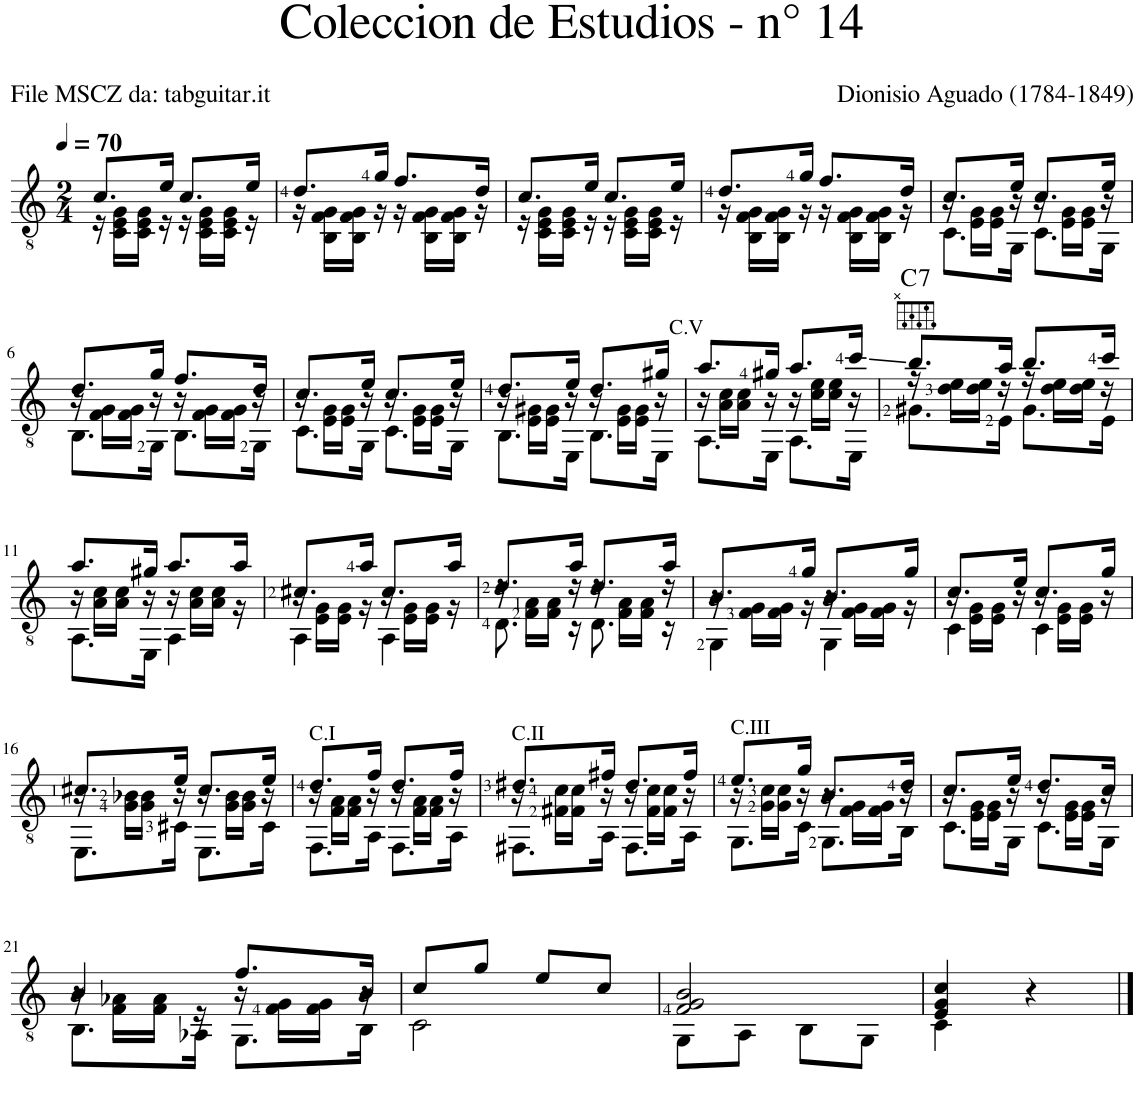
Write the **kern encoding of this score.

**kern	**harte
*part1	*part1
*staff1	*
*I"Guitar	*
*I'Guit.	*
*clefGv2	*
*k[]	*
*M2/4	*
*MM70	*
=1	=1
*^	*
8.c/L	16r	.
.	16C\ 16E\ 16G\LL	.
.	16C\ 16E\ 16G\JJ	.
16e/Jk	16r	.
8.c/L	16r	.
.	16C\ 16E\ 16G\LL	.
.	16C\ 16E\ 16G\JJ	.
16e/Jk	16r	.
=2	=2	=2
8.d/L	16r	.
.	16BB\ 16F\ 16G\LL	.
.	16BB\ 16F\ 16G\JJ	.
16g/Jk	16r	.
8.f/L	16r	.
.	16BB\ 16F\ 16G\LL	.
.	16BB\ 16F\ 16G\JJ	.
16d/Jk	16r	.
=3	=3	=3
8.c/L	16r	.
.	16C\ 16E\ 16G\LL	.
.	16C\ 16E\ 16G\JJ	.
16e/Jk	16r	.
8.c/L	16r	.
.	16C\ 16E\ 16G\LL	.
.	16C\ 16E\ 16G\JJ	.
16e/Jk	16r	.
=4	=4	=4
8.d/L	16r	.
.	16BB\ 16F\ 16G\LL	.
.	16BB\ 16F\ 16G\JJ	.
16g/Jk	16r	.
8.f/L	16r	.
.	16BB\ 16F\ 16G\LL	.
.	16BB\ 16F\ 16G\JJ	.
16d/Jk	16r	.
=5	=5	=5
*	*^	*
8.c/L	16r	8.C\L	.
.	16E\ 16G\LL	.	.
.	16E\ 16G\JJ	.	.
16e/Jk	16r	16GG\Jk	.
8.c/L	16r	8.C\L	.
.	16E\ 16G\LL	.	.
.	16E\ 16G\JJ	.	.
16e/Jk	16r	16GG\Jk	.
!!LO:LB:g=z	!!	!!
=6	=6	=6	=6
8.d/L	16r	8.BB\L	.
.	16F\ 16G\LL	.	.
.	16F\ 16G\JJ	.	.
16g/Jk	16r	16GG\Jk	.
8.f/L	16r	8.BB\L	.
.	16F\ 16G\LL	.	.
.	16F\ 16G\JJ	.	.
16d/Jk	16r	16GG\Jk	.
=7	=7	=7	=7
8.c/L	16r	8.C\L	.
.	16E\ 16G\LL	.	.
.	16E\ 16G\JJ	.	.
16e/Jk	16r	16GG\Jk	.
8.c/L	16r	8.C\L	.
.	16E\ 16G\LL	.	.
.	16E\ 16G\JJ	.	.
16e/Jk	16r	16GG\Jk	.
=8	=8	=8	=8
8.d/L	16r	8.BB\L	.
.	16E\ 16G#X\LL	.	.
.	16E\ 16G#\JJ	.	.
16e/Jk	16r	16EE\Jk	.
8.d/L	16r	8.BB\L	.
.	16E\ 16G#\LL	.	.
.	16E\ 16G#\JJ	.	.
16g#X/Jk	16r	16EE\Jk	.
=9	=9	=9	=9
!LO:TX:a:t=C.V	!	!	!
8.a/L	16r	8.AA\L	.
.	16A\ 16c\LL	.	.
.	16A\ 16c\JJ	.	.
16g#X/Jk	16r	16EE\Jk	.
8.a/L	16r	8.AA\L	.
.	16c\ 16e\LL	.	.
.	16c\ 16e\JJ	.	.
16cc/Jk	16r	16EE\Jk	.
=10	=10	=10	=10
!	!	!	!LO:H:kt=7
8.b/L	16r	8.G#X\L	C:7
.	16d\ 16e\LL	.	.
.	16d\ 16e\JJ	.	.
16a/Jk	16r	16E\Jk	.
8.b/L	16r	8.G#\L	.
.	16d\ 16e\LL	.	.
.	16d\ 16e\JJ	.	.
16cc/Jk	16r	16E\Jk	.
!!LO:LB:g=z	!!	!!
=11	=11	=11	=11
8.a/L	16r	8.AA\L	.
.	16A\ 16c\LL	.	.
.	16A\ 16c\JJ	.	.
16g#X/Jk	16r	16EE\Jk	.
8.a/L	16r	4AA\	.
.	16A\ 16c\LL	.	.
.	16A\ 16c\JJ	.	.
16a/Jk	16r	.	.
=12	=12	=12	=12
8.c#X/L	16r	4AA\	.
.	16E\ 16G\LL	.	.
.	16E\ 16G\JJ	.	.
16a/Jk	16r	.	.
8.c#/L	16r	4AA\	.
.	16E\ 16G\LL	.	.
.	16E\ 16G\JJ	.	.
16a/Jk	16r	.	.
=13	=13	=13	=13
8.d/L	16r	8.D\	.
.	16F\ 16A\LL	.	.
.	16F\ 16A\JJ	.	.
16a/Jk	16r	16r	.
8.d/L	16r	8.D\	.
.	16F\ 16A\LL	.	.
.	16F\ 16A\JJ	.	.
16a/Jk	16r	16r	.
=14	=14	=14	=14
8.B/L	16r	4GG\	.
.	16F\ 16G\LL	.	.
.	16F\ 16G\JJ	.	.
16g/Jk	16r	.	.
8.B/L	16r	4GG\	.
.	16F\ 16G\LL	.	.
.	16F\ 16G\JJ	.	.
16g/Jk	16r	.	.
=15	=15	=15	=15
8.c/L	16r	4C\	.
.	16E\ 16G\LL	.	.
.	16E\ 16G\JJ	.	.
16e/Jk	16r	.	.
8.c/L	16r	4C\	.
.	16E\ 16G\LL	.	.
.	16E\ 16G\JJ	.	.
16g/Jk	16r	.	.
!!LO:LB:g=z	!!	!!
=16	=16	=16	=16
8.c#X/L	16r	8.EE\L	.
.	16G\ 16B-X\LL	.	.
.	16G\ 16B-\JJ	.	.
16e/Jk	16r	16C#X\Jk	.
8.c#/L	16r	8.EE\L	.
.	16G\ 16B-\LL	.	.
.	16G\ 16B-\JJ	.	.
16e/Jk	16r	16C#\Jk	.
=17	=17	=17	=17
!LO:TX:a:t=C.I	!	!	!
8.d/L	16r	8.FF\L	.
.	16F\ 16A\LL	.	.
.	16F\ 16A\JJ	.	.
16f/Jk	16r	16AA\Jk	.
8.d/L	16r	8.FF\L	.
.	16F\ 16A\LL	.	.
.	16F\ 16A\JJ	.	.
16f/Jk	16r	16AA\Jk	.
=18	=18	=18	=18
!LO:TX:a:t=C.II	!	!	!
8.d#X/L	16r	8.FF#X\L	.
.	16F#X\ 16c\LL	.	.
.	16F#\ 16c\JJ	.	.
16f#X/Jk	16r	16AA\Jk	.
8.d#/L	16r	8.FF#\L	.
.	16F#\ 16c\LL	.	.
.	16F#\ 16c\JJ	.	.
16f#/Jk	16r	16AA\Jk	.
=19	=19	=19	=19
!LO:TX:a:t=C.III	!	!	!
8.e/L	16r	8.GG\L	.
.	16G\ 16c\LL	.	.
.	16G\ 16c\JJ	.	.
16g/Jk	16r	16C\Jk	.
8.B/L	16r	8.GG\L	.
.	16F\ 16G\LL	.	.
.	16F\ 16G\JJ	.	.
16d/Jk	16r	16BB\Jk	.
=20	=20	=20	=20
8.c/L	16r	8.C\L	.
.	16E\ 16G\LL	.	.
.	16E\ 16G\JJ	.	.
16e/Jk	16r	16GG\Jk	.
8.d/L	16r	8.C\L	.
.	16E\ 16G\LL	.	.
.	16E\ 16G\JJ	.	.
16c/Jk	16r	16GG\Jk	.
!!LO:LB:g=z	!!	!!
=21	=21	=21	=21
4B/	16r	8.BB\L	.
.	16F\ 16A-X\LL	.	.
.	16F\ 16A-\JJ	.	.
.	16r	16AA-X\Jk	.
8.f/L	16r	8.GG\L	.
.	16F\ 16G\LL	.	.
.	16F\ 16G\JJ	.	.
16B/Jk	16r	16BB\Jk	.
*	*v	*v	*
=22	=22	=22
8c/L	2C\	.
8g/J	.	.
8e/L	.	.
8c/J	.	.
=23	=23	=23
2F/ 2G/ 2B/	8GG\L	.
.	8AA\J	.
.	8BB\L	.
.	8GG\J	.
=24	=24	=24
4E/ 4G/ 4c/	4C\	.
4r	4ryy	.
*v	*v	*
==	==
*-	*-
